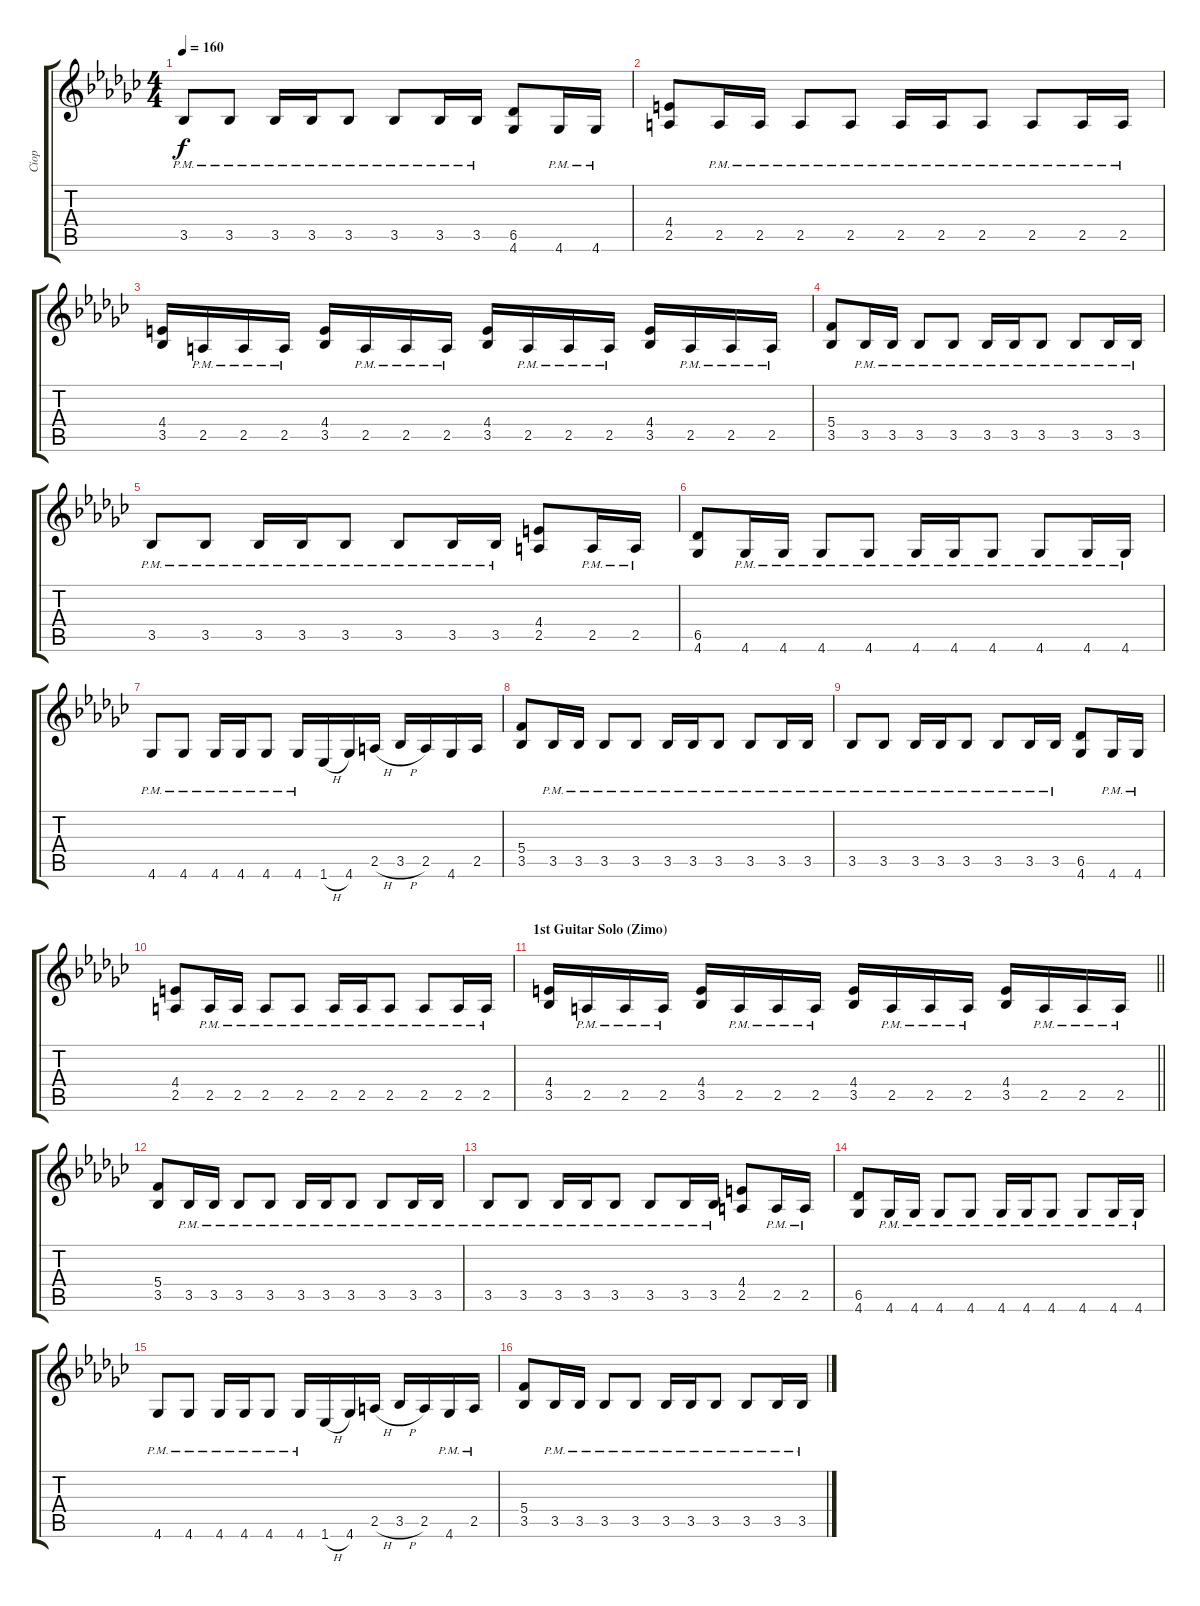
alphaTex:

\track ("Ciop" "Ciop") {instrument distortionguitar}
\staff {score tabs}
\tuning (D4 A3 F3 C3 G2 D2) {hide}
\ts (4 4)
\tempo 160
\clef g2
\ks ebminor
3.5{pm}.8{dy f} 3.5{pm}.8 3.5{pm}.16 3.5{pm}.16 3.5{pm}.8 3.5{pm}.8 3.5{pm}.16 3.5{pm}.16 (6.5 4.6).8 4.6{pm}.16 4.6{pm}.16 |
(4.4 2.5).8 2.5{pm}.16 2.5{pm}.16 2.5{pm}.8 2.5{pm}.8 2.5{pm}.16 2.5{pm}.16 2.5{pm}.8 2.5{pm}.8 2.5{pm}.16 2.5{pm}.16 |
(4.4 3.5).16 2.5{pm}.16 2.5{pm}.16 2.5{pm}.16 (4.4 3.5).16 2.5{pm}.16 2.5{pm}.16 2.5{pm}.16 (4.4 3.5).16 2.5{pm}.16 2.5{pm}.16 2.5{pm}.16 (4.4 3.5).16 2.5{pm}.16 2.5{pm}.16 2.5{pm}.16 |
(5.4 3.5).8 3.5{pm}.16 3.5{pm}.16 3.5{pm}.8 3.5{pm}.8 3.5{pm}.16 3.5{pm}.16 3.5{pm}.8 3.5{pm}.8 3.5{pm}.16 3.5{pm}.16 |
3.5{pm}.8 3.5{pm}.8 3.5{pm}.16 3.5{pm}.16 3.5{pm}.8 3.5{pm}.8 3.5{pm}.16 3.5{pm}.16 (4.4 2.5).8 2.5{pm}.16 2.5{pm}.16 |
(6.5 4.6).8 4.6{pm}.16 4.6{pm}.16 4.6{pm}.8 4.6{pm}.8 4.6{pm}.16 4.6{pm}.16 4.6{pm}.8 4.6{pm}.8 4.6{pm}.16 4.6{pm}.16 |
4.6{pm}.8 4.6{pm}.8 4.6{pm}.16 4.6{pm}.16 4.6{pm}.8 4.6{pm}.16 1.6{h}.16 4.6.16 2.5{h}.16 3.5{h}.16 2.5.16 4.6.16 2.5.16 |
(5.4 3.5).8 3.5{pm}.16 3.5{pm}.16 3.5{pm}.8 3.5{pm}.8 3.5{pm}.16 3.5{pm}.16 3.5{pm}.8 3.5{pm}.8 3.5{pm}.16 3.5{pm}.16 |
3.5{pm}.8 3.5{pm}.8 3.5{pm}.16 3.5{pm}.16 3.5{pm}.8 3.5{pm}.8 3.5{pm}.16 3.5{pm}.16 (6.5 4.6).8 4.6{pm}.16 4.6{pm}.16 |
(4.4 2.5).8 2.5{pm}.16 2.5{pm}.16 2.5{pm}.8 2.5{pm}.8 2.5{pm}.16 2.5{pm}.16 2.5{pm}.8 2.5{pm}.8 2.5{pm}.16 2.5{pm}.16 |
\section ("" "1st Guitar Solo (Zimo)")
\barLineRight lightlight
(4.4 3.5).16 2.5{pm}.16 2.5{pm}.16 2.5{pm}.16 (4.4 3.5).16 2.5{pm}.16 2.5{pm}.16 2.5{pm}.16 (4.4 3.5).16 2.5{pm}.16 2.5{pm}.16 2.5{pm}.16 (4.4 3.5).16 2.5{pm}.16 2.5{pm}.16 2.5{pm}.16 |
(5.4 3.5).8 3.5{pm}.16 3.5{pm}.16 3.5{pm}.8 3.5{pm}.8 3.5{pm}.16 3.5{pm}.16 3.5{pm}.8 3.5{pm}.8 3.5{pm}.16 3.5{pm}.16 |
3.5{pm}.8 3.5{pm}.8 3.5{pm}.16 3.5{pm}.16 3.5{pm}.8 3.5{pm}.8 3.5{pm}.16 3.5{pm}.16 (4.4 2.5).8 2.5{pm}.16 2.5{pm}.16 |
(6.5 4.6).8 4.6{pm}.16 4.6{pm}.16 4.6{pm}.8 4.6{pm}.8 4.6{pm}.16 4.6{pm}.16 4.6{pm}.8 4.6{pm}.8 4.6{pm}.16 4.6{pm}.16 |
4.6{pm}.8 4.6{pm}.8 4.6{pm}.16 4.6{pm}.16 4.6{pm}.8 4.6{pm}.16 1.6{h}.16 4.6.16 2.5{h}.16 3.5{h}.16 2.5.16 4.6{pm}.16 2.5{pm}.16 |
(5.4 3.5).8 3.5{pm}.16 3.5{pm}.16 3.5{pm}.8 3.5{pm}.8 3.5{pm}.16 3.5{pm}.16 3.5{pm}.8 3.5{pm}.8 3.5{pm}.16 3.5{pm}.16
